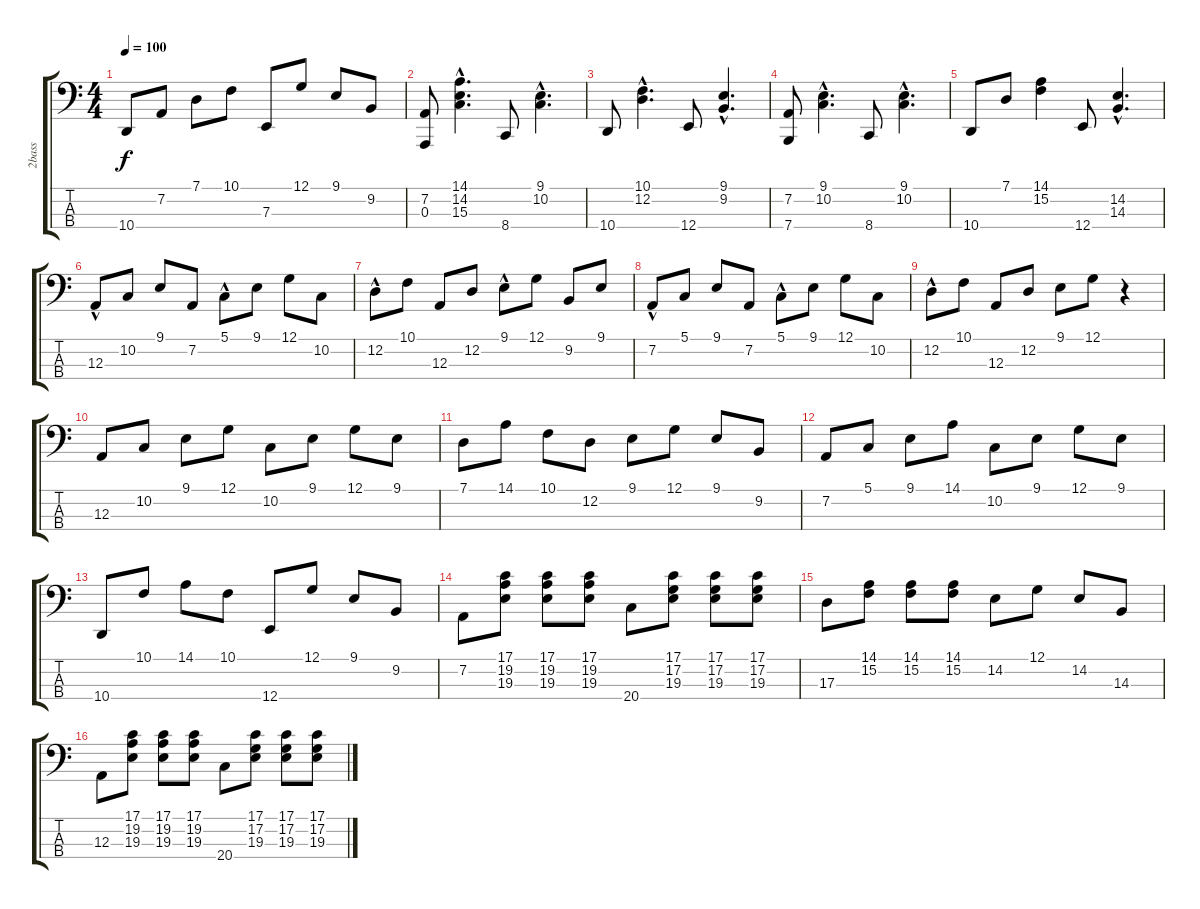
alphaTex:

\track ("2bass" "2bass") {instrument pad3polysynth}
\staff {score tabs}
\tuning (G2 D2 A1 E1) {hide}
\ts (4 4)
\tempo 100
\clef f4
\ks c
10.4.8{dy f} 7.2.8 7.1.8 10.1.8 7.3.8 12.1.8 9.1.8 9.2.8 |
(7.2 0.3).8 (14.1{hac} 14.2{hac} 15.3{hac}).4{d} 8.4.8 (9.1{hac} 10.2{hac}).4{d} |
10.4.8 (10.1{hac} 12.2{hac}).4{d} 12.4.8 (9.1{hac} 9.2{hac}).4{d} |
(7.2 7.4).8 (9.1{hac} 10.2{hac}).4{d} 8.4.8 (9.1{hac} 10.2{hac}).4{d} |
10.4.8 7.1.8 (14.1 15.2).4 12.4.8 (14.2{hac} 14.3{hac}).4{d} |
12.3{hac}.8 10.2.8 9.1.8 7.2.8 5.1{hac}.8 9.1.8 12.1.8 10.2.8 |
12.2{hac}.8 10.1.8 12.3.8 12.2.8 9.1{hac}.8 12.1.8 9.2.8 9.1.8 |
7.2{hac}.8 5.1.8 9.1.8 7.2.8 5.1{hac}.8 9.1.8 12.1.8 10.2.8 |
12.2{hac}.8 10.1.8 12.3.8 12.2.8 9.1.8 12.1.8 r.4 |
12.3.8 10.2.8 9.1.8 12.1.8 10.2.8 9.1.8 12.1.8 9.1.8 |
7.1.8 14.1.8 10.1.8 12.2.8 9.1.8 12.1.8 9.1.8 9.2.8 |
7.2.8 5.1.8 9.1.8 14.1.8 10.2.8 9.1.8 12.1.8 9.1.8 |
10.4.8 10.1.8 14.1.8 10.1.8 12.4.8 12.1.8 9.1.8 9.2.8 |
7.2.8 (17.1 19.2 19.3).8 (17.1 19.2 19.3).8 (17.1 19.2 19.3).8 20.4.8 (17.1 17.2 19.3).8 (17.1 17.2 19.3).8 (17.1 17.2 19.3).8 |
17.3.8 (14.1 15.2).8 (14.1 15.2).8 (14.1 15.2).8 14.2.8 12.1.8 14.2.8 14.3.8 |
12.3.8 (17.1 19.2 19.3).8 (17.1 19.2 19.3).8 (17.1 19.2 19.3).8 20.4.8 (17.1 17.2 19.3).8 (17.1 17.2 19.3).8 (17.1 17.2 19.3).8
